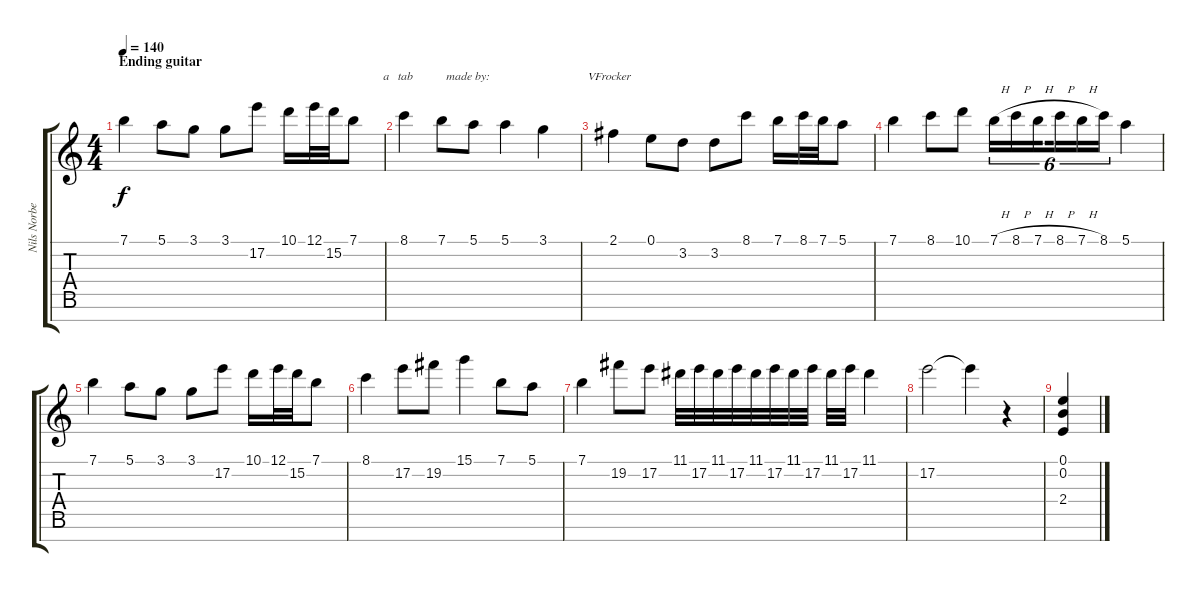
\track ("Nils Norberg intro high" "Nils Norbe") {instrument distortionguitar}
\staff {score tabs}
\tuning (E4 B3 G3 D3 A2 E2 B1) {hide}
\ts (4 4)
\section ("" "Ending guitar")
\tempo 140
\clef g2
\ks c
7.1.4{dy f} 5.1.8 3.1.8 3.1.8 17.2.8{txt "                                          a   tab"} 10.1.16 12.1.32 15.2.32 7.1.8{txt "                               made by:"} |
8.1.4 7.1.8 5.1.8{txt "                                      VFrocker"} 5.1.4 3.1.4 |
2.1.4 0.1.8 3.2.8 3.2.8 8.1.8 7.1.16 8.1.32 7.1.32 5.1.8 |
7.1.4 8.1.8 10.1.8 7.1{h}.16{tu (6 4)} 8.1{h}.16{tu (6 4)} 7.1{h}.16{tu (6 4) beam splitsecondary} 8.1{h}.16{tu (6 4)} 7.1{h}.16{tu (6 4)} 8.1.16{tu (6 4)} 5.1.4 |
7.1.4 5.1.8 3.1.8 3.1.8 17.2.8 10.1.16 12.1.32 15.2.32 7.1.8 |
8.1.4 17.2.8 19.2.8 15.1.4 7.1.8 5.1.8 |
7.1.4 19.2.8 17.2.8 11.1.32 17.2.32 11.1.32 17.2.32 11.1.32 17.2.32 11.1.32 17.2.32 11.1.32 17.2.32 11.1.4 |
17.2.2 17.2{t}.4 r.4 |
(0.1 0.2 2.4).4
